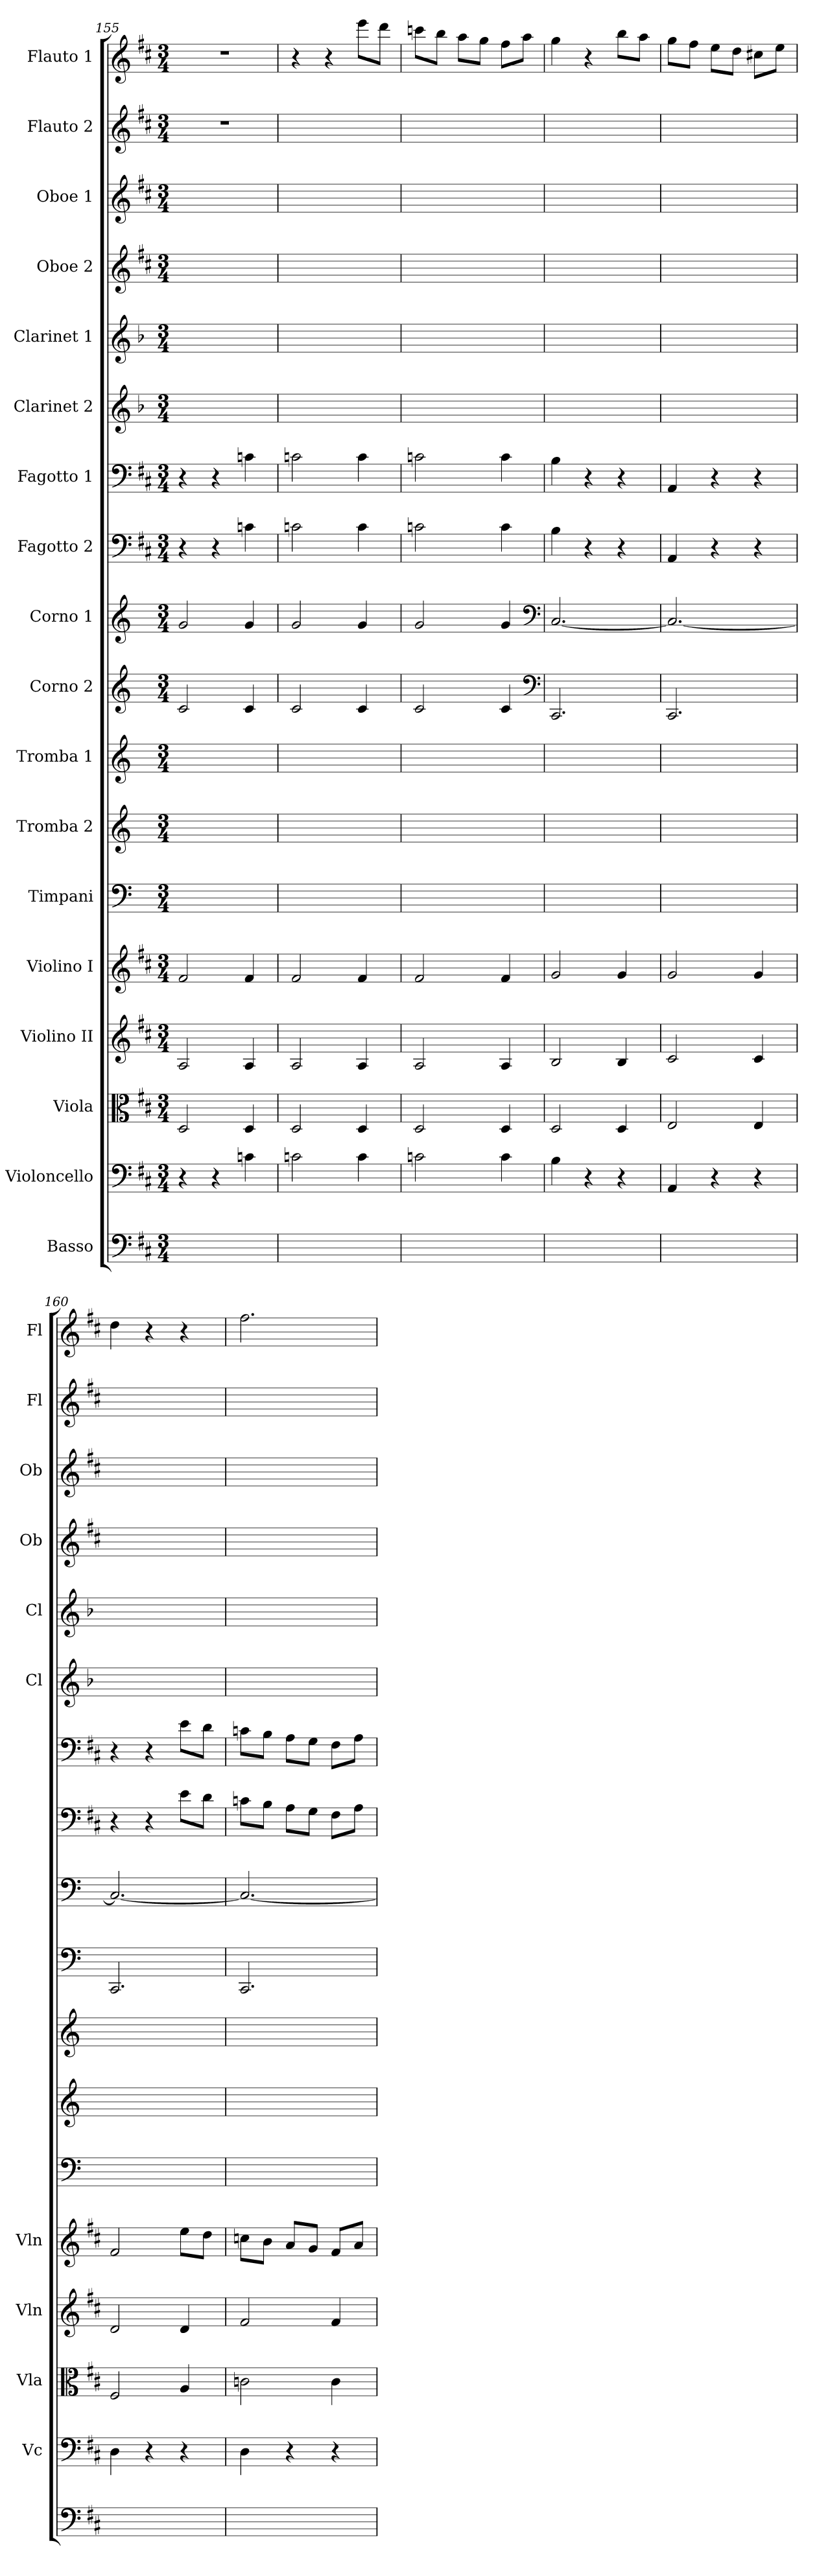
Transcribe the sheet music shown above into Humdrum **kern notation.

**kern	**kern	**kern	**kern	**kern	**kern	**kern	**kern	**kern	**kern	**kern	**kern	**kern	**kern	**kern	**kern	**kern	**kern
*part18	*part17	*part16	*part15	*part14	*part13	*part12	*part11	*part10	*part9	*part8	*part7	*part6	*part5	*part4	*part3	*part2	*part1
*staff18	*staff17	*staff16	*staff15	*staff14	*staff13	*staff12	*staff11	*staff10	*staff9	*staff8	*staff7	*staff6	*staff5	*staff4	*staff3	*staff2	*staff1
*I"Basso	*I"Violoncello	*I"Viola	*I"Violino II	*I"Violino I	*I"Timpani	*I"Tromba 2	*I"Tromba 1	*I"Corno 2	*I"Corno 1	*I"Fagotto 2	*I"Fagotto 1	*I"Clarinet 2	*I"Clarinet 1	*I"Oboe 2	*I"Oboe 1	*I"Flauto 2	*I"Flauto 1
*	*I'Vc	*I'Vla	*I'Vln	*I'Vln	*	*	*	*	*	*	*	*I'Cl	*I'Cl	*I'Ob	*I'Ob	*I'Fl	*I'Fl
*clefF4	*clefF4	*clefC3	*clefG2	*clefG2	*clefF4	*clefG2	*clefG2	*clefG2	*clefG2	*clefF4	*clefF4	*clefG2	*clefG2	*clefG2	*clefG2	*clefG2	*clefG2
*ITrd7c12	*	*	*	*	*	*ITrd-1c-2	*ITrd-1c-2	*ITrd6c10	*ITrd6c10	*	*	*ITrd2c3	*ITrd2c3	*	*	*	*
*k[f#c#]	*k[f#c#]	*k[f#c#]	*k[f#c#]	*k[f#c#]	*	*	*	*	*	*k[f#c#]	*k[f#c#]	*k[f#c#]	*k[f#c#]	*k[f#c#]	*k[f#c#]	*k[f#c#]	*k[f#c#]
*M3/4	*M3/4	*M3/4	*M3/4	*M3/4	*M3/4	*M3/4	*M3/4	*M3/4	*M3/4	*M3/4	*M3/4	*M3/4	*M3/4	*M3/4	*M3/4	*M3/4	*M3/4
=155	=155	=155	=155	=155	=155	=155	=155	=155	=155	=155	=155	=155	=155	=155	=155	=155	=155
2.ryy	4r	2D	2A	2f#	2.ryy	2.ryy	2.ryy	2D	2A	4r	4r	2.ryy	2.ryy	2.ryy	2.ryy	2.r	2.r
.	4r	.	.	.	.	.	.	.	.	4r	4r	.	.	.	.	.	.
.	4cn	4D	4A	4f#	.	.	.	4D	4A	4cn	4cn	.	.	.	.	.	.
=156	=156	=156	=156	=156	=156	=156	=156	=156	=156	=156	=156	=156	=156	=156	=156	=156	=156
2.ryy	2cn	2D	2A	2f#	2.ryy	2.ryy	2.ryy	2D	2A	2cn	2cn	2.ryy	2.ryy	2.ryy	2.ryy	2.ryy	4r
.	.	.	.	.	.	.	.	.	.	.	.	.	.	.	.	.	4r
.	4c	4D	4A	4f#	.	.	.	4D	4A	4c	4c	.	.	.	.	.	8eee\L
.	.	.	.	.	.	.	.	.	.	.	.	.	.	.	.	.	8ddd\J
=157	=157	=157	=157	=157	=157	=157	=157	=157	=157	=157	=157	=157	=157	=157	=157	=157	=157
2.ryy	2cn	2D	2A	2f#	2.ryy	2.ryy	2.ryy	2D	2A	2cn	2cn	2.ryy	2.ryy	2.ryy	2.ryy	2.ryy	8cccn\L
.	.	.	.	.	.	.	.	.	.	.	.	.	.	.	.	.	8bb\J
.	.	.	.	.	.	.	.	.	.	.	.	.	.	.	.	.	8aa\L
.	.	.	.	.	.	.	.	.	.	.	.	.	.	.	.	.	8gg\J
.	4c	4D	4A	4f#	.	.	.	4D	4A	4c	4c	.	.	.	.	.	8ff#\L
.	.	.	.	.	.	.	.	.	.	.	.	.	.	.	.	.	8aa\J
*	*	*	*	*	*	*	*	*clefF4	*clefF4	*	*	*	*	*	*	*	*
=158	=158	=158	=158	=158	=158	=158	=158	=158	=158	=158	=158	=158	=158	=158	=158	=158	=158
2.ryy	4B	2D	2B	2g	2.ryy	2.ryy	2.ryy	2.DDD	[2.DD	4B	4B	2.ryy	2.ryy	2.ryy	2.ryy	2.ryy	4gg
.	4r	.	.	.	.	.	.	.	.	4r	4r	.	.	.	.	.	4r
.	4r	4D	4B	4g	.	.	.	.	.	4r	4r	.	.	.	.	.	8bb\L
.	.	.	.	.	.	.	.	.	.	.	.	.	.	.	.	.	8aa\J
=159	=159	=159	=159	=159	=159	=159	=159	=159	=159	=159	=159	=159	=159	=159	=159	=159	=159
2.ryy	4AA	2E	2c#	2g	2.ryy	2.ryy	2.ryy	2.DDD	2.DD_	4AA	4AA	2.ryy	2.ryy	2.ryy	2.ryy	2.ryy	8gg\L
.	.	.	.	.	.	.	.	.	.	.	.	.	.	.	.	.	8ff#\J
.	4r	.	.	.	.	.	.	.	.	4r	4r	.	.	.	.	.	8ee\L
.	.	.	.	.	.	.	.	.	.	.	.	.	.	.	.	.	8dd\J
.	4r	4E	4c#	4g	.	.	.	.	.	4r	4r	.	.	.	.	.	8cc#X\L
.	.	.	.	.	.	.	.	.	.	.	.	.	.	.	.	.	8ee\J
=160	=160	=160	=160	=160	=160	=160	=160	=160	=160	=160	=160	=160	=160	=160	=160	=160	=160
2.ryy	4D	2F#	2d	2f#	2.ryy	2.ryy	2.ryy	2.DDD	2.DD_	4r	4r	2.ryy	2.ryy	2.ryy	2.ryy	2.ryy	4dd
.	4r	.	.	.	.	.	.	.	.	4r	4r	.	.	.	.	.	4r
.	4r	4A	4d	8ee\L	.	.	.	.	.	8e\L	8e\L	.	.	.	.	.	4r
.	.	.	.	8dd\J	.	.	.	.	.	8d\J	8d\J	.	.	.	.	.	.
=161	=161	=161	=161	=161	=161	=161	=161	=161	=161	=161	=161	=161	=161	=161	=161	=161	=161
2.ryy	4D	2cn	2f#	8ccn\L	2.ryy	2.ryy	2.ryy	2.DDD	2.DD_	8cn\L	8cn\L	2.ryy	2.ryy	2.ryy	2.ryy	2.ryy	2.ff#
.	.	.	.	8b\J	.	.	.	.	.	8B\J	8B\J	.	.	.	.	.	.
.	4r	.	.	8a/L	.	.	.	.	.	8A\L	8A\L	.	.	.	.	.	.
.	.	.	.	8g/J	.	.	.	.	.	8G\J	8G\J	.	.	.	.	.	.
.	4r	4c	4f#	8f#/L	.	.	.	.	.	8F#\L	8F#\L	.	.	.	.	.	.
.	.	.	.	8a/J	.	.	.	.	.	8A\J	8A\J	.	.	.	.	.	.
=	=	=	=	=	=	=	=	=	=	=	=	=	=	=	=	=	=
*-	*-	*-	*-	*-	*-	*-	*-	*-	*-	*-	*-	*-	*-	*-	*-	*-	*-
